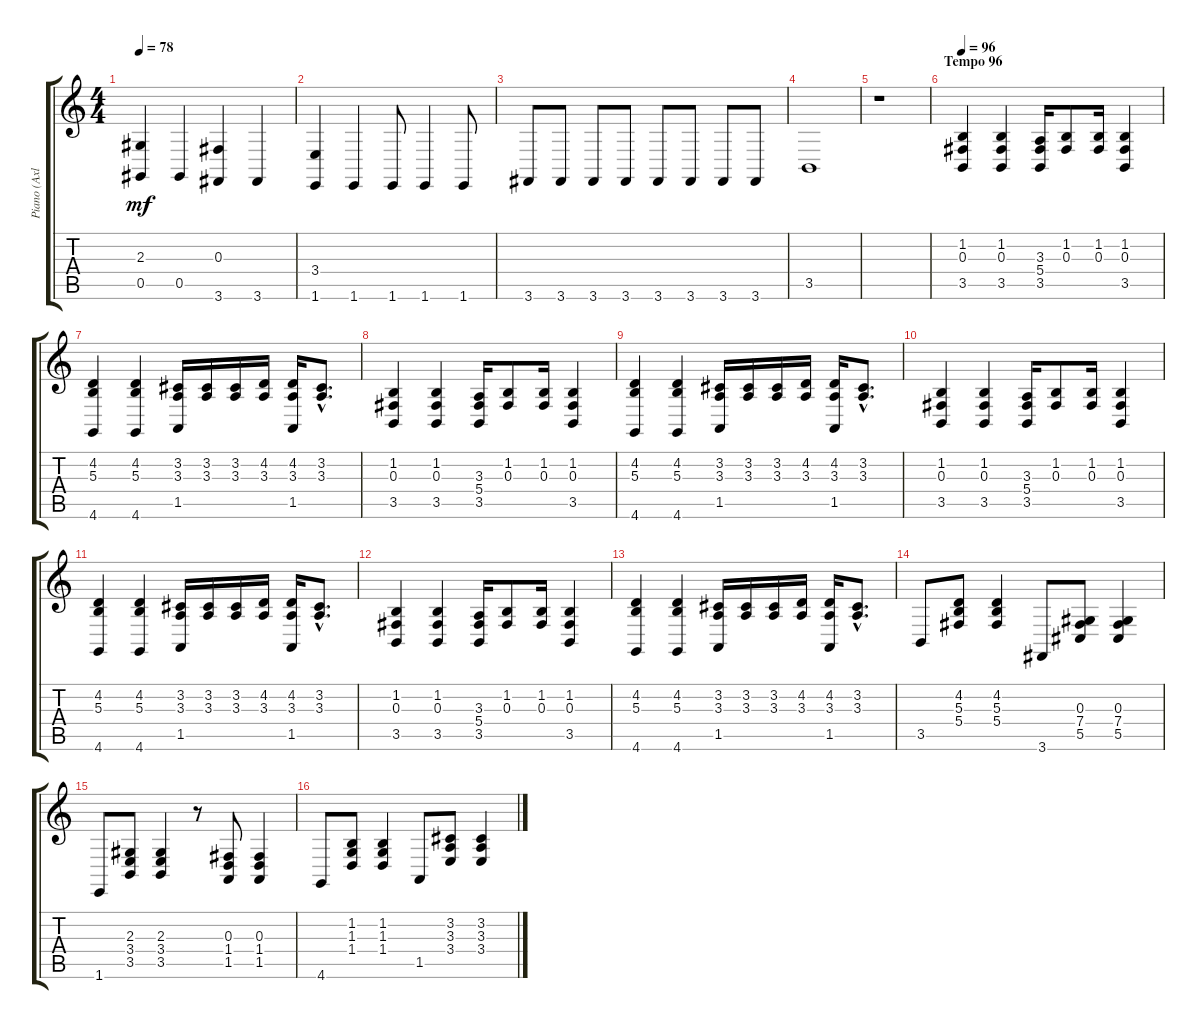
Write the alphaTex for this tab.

\track ("Piano (Axl)" "Piano (Axl") {instrument brightacousticpiano}
\staff {score tabs}
\tuning (Eb4 Bb3 Gb3 Db3 Ab2 Eb2) {hide}
\ts (4 4)
\tempo 78
\clef g2
\ks c
(2.3 0.5).4{dy mf} 0.5.4 (0.3 3.6).4 3.6.4 |
(3.4 1.6).4 1.6.4 1.6.8 1.6.4 1.6.8 |
3.6.8 3.6.8 3.6.8 3.6.8 3.6.8 3.6.8 3.6.8 3.6.8 |
3.5.1 |
r.1 |
\section ("" "Tempo 96")
\tempo 96
(1.2 0.3 3.5).4 (1.2 0.3 3.5).4 (3.3 5.4 3.5).16 (1.2 0.3).8 (1.2 0.3).16 (1.2 0.3 3.5).4 |
(4.2 5.3 4.6).4 (4.2 5.3 4.6).4 (3.2 3.3 1.5).16 (3.2 3.3).16 (3.2 3.3).16 (4.2 3.3).16 (4.2 3.3 1.5).16 (3.2{hac} 3.3{hac}).8{d} |
(1.2 0.3 3.5).4 (1.2 0.3 3.5).4 (3.3 5.4 3.5).16 (1.2 0.3).8 (1.2 0.3).16 (1.2 0.3 3.5).4 |
(4.2 5.3 4.6).4 (4.2 5.3 4.6).4 (3.2 3.3 1.5).16 (3.2 3.3).16 (3.2 3.3).16 (4.2 3.3).16 (4.2 3.3 1.5).16 (3.2{hac} 3.3{hac}).8{d} |
(1.2 0.3 3.5).4 (1.2 0.3 3.5).4 (3.3 5.4 3.5).16 (1.2 0.3).8 (1.2 0.3).16 (1.2 0.3 3.5).4 |
(4.2 5.3 4.6).4 (4.2 5.3 4.6).4 (3.2 3.3 1.5).16 (3.2 3.3).16 (3.2 3.3).16 (4.2 3.3).16 (4.2 3.3 1.5).16 (3.2{hac} 3.3{hac}).8{d} |
(1.2 0.3 3.5).4 (1.2 0.3 3.5).4 (3.3 5.4 3.5).16 (1.2 0.3).8 (1.2 0.3).16 (1.2 0.3 3.5).4 |
(4.2 5.3 4.6).4 (4.2 5.3 4.6).4 (3.2 3.3 1.5).16 (3.2 3.3).16 (3.2 3.3).16 (4.2 3.3).16 (4.2 3.3 1.5).16 (3.2{hac} 3.3{hac}).8{d} |
3.5.8 (4.2 5.3 5.4).8 (4.2 5.3 5.4).4 3.6.8 (0.3 7.4 5.5).8 (0.3 7.4 5.5).4 |
1.6.8 (2.3 3.4 3.5).8 (2.3 3.4 3.5).4 r.8 (0.3 1.4 1.5).8 (0.3 1.4 1.5).4 |
4.6.8 (1.2 1.3 1.4).8 (1.2 1.3 1.4).4 1.5.8 (3.2 3.3 3.4).8 (3.2 3.3 3.4).4
